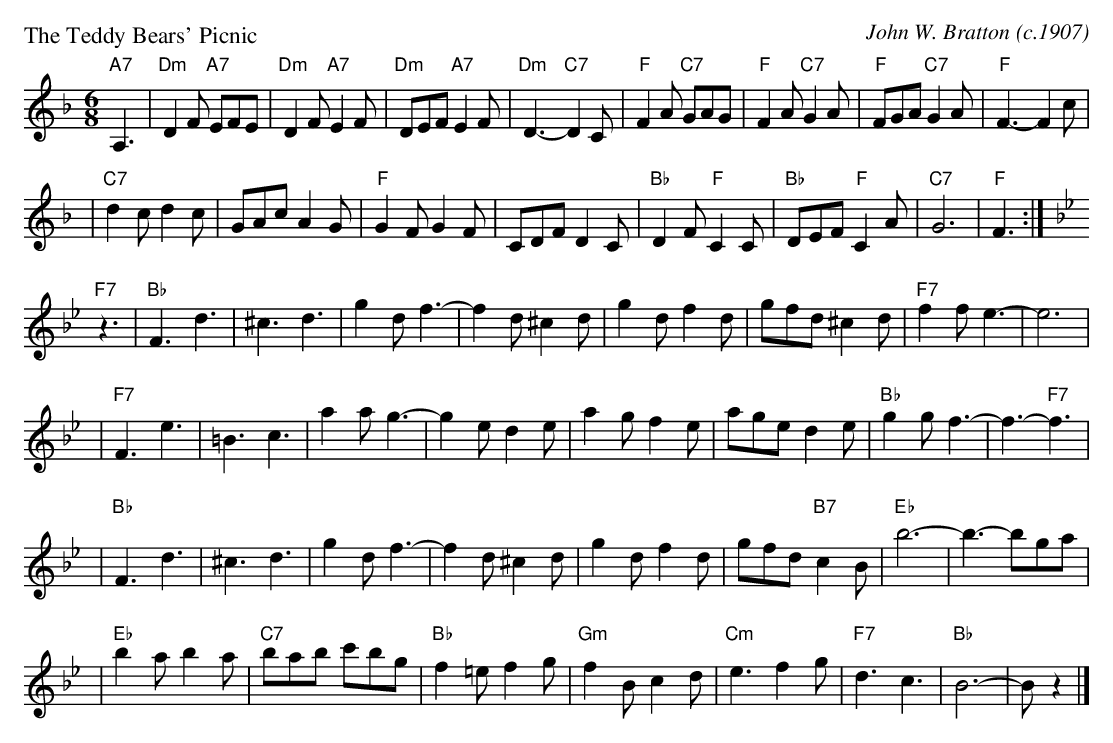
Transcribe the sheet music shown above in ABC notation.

X:1
P: The Teddy Bears' Picnic
C:John W. Bratton (c.1907)
M:6/8
L:1/8
K:Dm
"A7"A,3 \
| "Dm"D2F "A7"EFE | "Dm"D2F "A7"E2F | "Dm"DEF "A7"E2F | "Dm"D3- "C7"D2C \
| "F"F2A "C7"GAG | "F"F2A "C7"G2A | "F"FGA "C7"G2A | "F"F3- F2c |
| "C7"d2c d2c | GAc A2G | "F"G2F G2F | CDF D2C | "Bb"D2F "F"C2C | "Bb"DEF "F"C2A | "C7"G6 | "F"F3 :|
K:Bb
"F7"z3 \
| "Bb"F3 d3 | ^c3 d3 | g2d f3- | f2d ^c2d | g2d f2d | gfd ^c2d | "F7"f2f e3- | e6 |
| "F7"F3 e3 | =B3 c3 | a2a g3- | g2e d2e | a2g f2e | age d2e | "Bb"g2g f3- | f3- "F7"f3 |
| "Bb"F3 d3 | ^c3 d3 | g2d f3- | f2d ^c2d | g2d f2d | gfd "B7"c2B | "Eb"b6- | b3- bga |
| "Eb"b2a b2a | "C7"bab c'bg | "Bb"f2=e f2g | "Gm"f2B c2d | "Cm"e3 f2g | "F7"d3 c3 | "Bb"B6- | Bz2 |]
